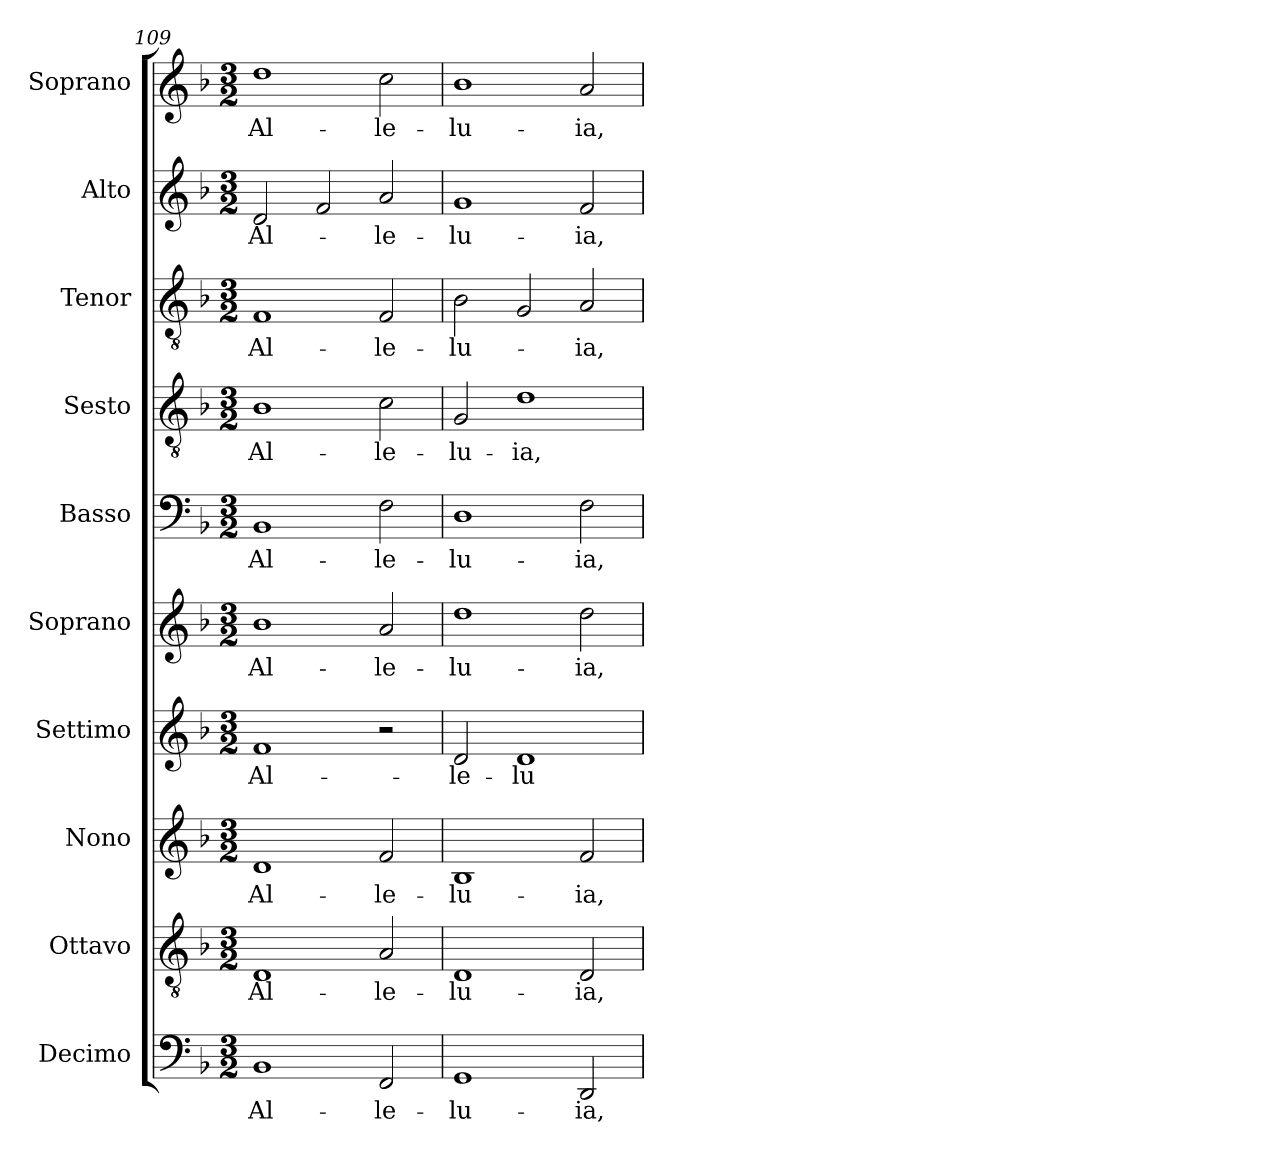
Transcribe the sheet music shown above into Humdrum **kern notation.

**kern	**text	**kern	**text	**kern	**text	**kern	**text	**kern	**text	**kern	**text	**kern	**text	**kern	**text	**kern	**text	**kern	**text
*part10	*part10	*part9	*part9	*part8	*part8	*part7	*part7	*part6	*part6	*part5	*part5	*part4	*part4	*part3	*part3	*part2	*part2	*part1	*part1
*staff10	*staff10	*staff9	*staff9	*staff8	*staff8	*staff7	*staff7	*staff6	*staff6	*staff5	*staff5	*staff4	*staff4	*staff3	*staff3	*staff2	*staff2	*staff1	*staff1
*I"Decimo	*	*I"Ottavo	*	*I"Nono	*	*I"Settimo	*	*I"Soprano	*	*I"Basso	*	*I"Sesto	*	*I"Tenor	*	*I"Alto	*	*I"Soprano	*
*I'Dc.	*	*I'Ot.	*	*I'N.	*	*I'St.	*	*I'S.	*	*I'B.	*	*I'Ss.	*	*I'T.	*	*I'A.	*	*I'S.	*
*clefF4	*	*clefGv2	*	*clefG2	*	*clefG2	*	*clefG2	*	*clefF4	*	*clefGv2	*	*clefGv2	*	*clefG2	*	*clefG2	*
*	*	*ITrd7c12	*	*	*	*	*	*	*	*	*	*ITrd7c12	*	*ITrd7c12	*	*	*	*	*
*k[b-]	*	*k[b-]	*	*k[b-]	*	*k[b-]	*	*k[b-]	*	*k[b-]	*	*k[b-]	*	*k[b-]	*	*k[b-]	*	*k[b-]	*
*F:	*	*F:	*	*F:	*	*F:	*	*F:	*	*F:	*	*F:	*	*F:	*	*F:	*	*F:	*
*M3/2	*	*M3/2	*	*M3/2	*	*M3/2	*	*M3/2	*	*M3/2	*	*M3/2	*	*M3/2	*	*M3/2	*	*M3/2	*
=109	=109	=109	=109	=109	=109	=109	=109	=109	=109	=109	=109	=109	=109	=109	=109	=109	=109	=109	=109
!	!LO:LY:b:color=#000000	!	!	!	!	!	!	!	!	!	!	!	!	!	!	!	!	!	!
!	!	!	!LO:LY:b:color=#000000	!	!	!	!	!	!	!	!	!	!	!	!	!	!	!	!
!	!	!	!	!	!LO:LY:b:color=#000000	!	!	!	!	!	!	!	!	!	!	!	!	!	!
!	!	!	!	!	!	!	!LO:LY:b:color=#000000	!	!	!	!	!	!	!	!	!	!	!	!
!	!	!	!	!	!	!	!	!	!LO:LY:b:color=#000000	!	!	!	!	!	!	!	!	!	!
!	!	!	!	!	!	!	!	!	!	!	!LO:LY:b:color=#000000	!	!	!	!	!	!	!	!
!	!	!	!	!	!	!	!	!	!	!	!	!	!LO:LY:b:color=#000000	!	!	!	!	!	!
!	!	!	!	!	!	!	!	!	!	!	!	!	!	!	!LO:LY:b:color=#000000	!	!	!	!
!	!	!	!	!	!	!	!	!	!	!	!	!	!	!	!	!	!LO:LY:b:color=#000000	!	!
!	!	!	!	!	!	!	!	!	!	!	!	!	!	!	!	!	!	!	!LO:LY:b:color=#000000
1BB-i	Al-	1DDi	Al-	1di	Al-	1fi	Al-	1b-i	Al-	1BB-i	Al-	1BB-i	Al-	1FFi	Al-	2di/	Al-	1ddi	Al-
.	.	.	.	.	.	.	.	.	.	.	.	.	.	.	.	2fi/	.	.	.
!	!LO:LY:b:color=#000000	!	!	!	!	!	!	!	!	!	!	!	!	!	!	!	!	!	!
!	!	!	!LO:LY:b:color=#000000	!	!	!	!	!	!	!	!	!	!	!	!	!	!	!	!
!	!	!	!	!	!LO:LY:b:color=#000000	!	!	!	!	!	!	!	!	!	!	!	!	!	!
!	!	!	!	!	!	!	!	!	!LO:LY:b:color=#000000	!	!	!	!	!	!	!	!	!	!
!	!	!	!	!	!	!	!	!	!	!	!LO:LY:b:color=#000000	!	!	!	!	!	!	!	!
!	!	!	!	!	!	!	!	!	!	!	!	!	!LO:LY:b:color=#000000	!	!	!	!	!	!
!	!	!	!	!	!	!	!	!	!	!	!	!	!	!	!LO:LY:b:color=#000000	!	!	!	!
!	!	!	!	!	!	!	!	!	!	!	!	!	!	!	!	!	!LO:LY:b:color=#000000	!	!
!	!	!	!	!	!	!	!	!	!	!	!	!	!	!	!	!	!	!	!LO:LY:b:color=#000000
2FFi/	-le-	2AAi/	-le-	2fi/	-le-	2r	.	2ai/	-le-	2Fi\	-le-	2Ci\	-le-	2FFi/	-le-	2ai/	-le-	2cci\	-le-
=110	=110	=110	=110	=110	=110	=110	=110	=110	=110	=110	=110	=110	=110	=110	=110	=110	=110	=110	=110
!	!LO:LY:b:color=#000000	!	!	!	!	!	!	!	!	!	!	!	!	!	!	!	!	!	!
!	!	!	!LO:LY:b:color=#000000	!	!	!	!	!	!	!	!	!	!	!	!	!	!	!	!
!	!	!	!	!	!LO:LY:b:color=#000000	!	!	!	!	!	!	!	!	!	!	!	!	!	!
!	!	!	!	!	!	!	!LO:LY:b:color=#000000	!	!	!	!	!	!	!	!	!	!	!	!
!	!	!	!	!	!	!	!	!	!LO:LY:b:color=#000000	!	!	!	!	!	!	!	!	!	!
!	!	!	!	!	!	!	!	!	!	!	!LO:LY:b:color=#000000	!	!	!	!	!	!	!	!
!	!	!	!	!	!	!	!	!	!	!	!	!	!LO:LY:b:color=#000000	!	!	!	!	!	!
!	!	!	!	!	!	!	!	!	!	!	!	!	!	!	!LO:LY:b:color=#000000	!	!	!	!
!	!	!	!	!	!	!	!	!	!	!	!	!	!	!	!	!	!LO:LY:b:color=#000000	!	!
!	!	!	!	!	!	!	!	!	!	!	!	!	!	!	!	!	!	!	!LO:LY:b:color=#000000
1GGi	-lu-	1DDi	-lu-	1B-i	-lu-	2di/	-le-	1ddi	-lu-	1Di	-lu-	2GGi/	-lu-	2BB-i\	-lu-	1gi	-lu-	1b-i	-lu-
!	!	!	!	!	!	!	!LO:LY:b:color=#000000	!	!	!	!	!	!	!	!	!	!	!	!
!	!	!	!	!	!	!	!	!	!	!	!	!	!LO:LY:b:color=#000000	!	!	!	!	!	!
.	.	.	.	.	.	1di	-lu-	.	.	.	.	1Di	-ia,	2GGi/	.	.	.	.	.
!	!LO:LY:b:color=#000000	!	!	!	!	!	!	!	!	!	!	!	!	!	!	!	!	!	!
!	!	!	!LO:LY:b:color=#000000	!	!	!	!	!	!	!	!	!	!	!	!	!	!	!	!
!	!	!	!	!	!LO:LY:b:color=#000000	!	!	!	!	!	!	!	!	!	!	!	!	!	!
!	!	!	!	!	!	!	!	!	!LO:LY:b:color=#000000	!	!	!	!	!	!	!	!	!	!
!	!	!	!	!	!	!	!	!	!	!	!LO:LY:b:color=#000000	!	!	!	!	!	!	!	!
!	!	!	!	!	!	!	!	!	!	!	!	!	!	!	!LO:LY:b:color=#000000	!	!	!	!
!	!	!	!	!	!	!	!	!	!	!	!	!	!	!	!	!	!LO:LY:b:color=#000000	!	!
!	!	!	!	!	!	!	!	!	!	!	!	!	!	!	!	!	!	!	!LO:LY:b:color=#000000
2DDi/	-ia,	2DDi/	-ia,	2fi/	-ia,	.	.	2ddi\	-ia,	2Fi\	-ia,	.	.	2AAi/	-ia,	2fi/	-ia,	2ai/	-ia,
=	=	=	=	=	=	=	=	=	=	=	=	=	=	=	=	=	=	=	=
*-	*-	*-	*-	*-	*-	*-	*-	*-	*-	*-	*-	*-	*-	*-	*-	*-	*-	*-	*-
